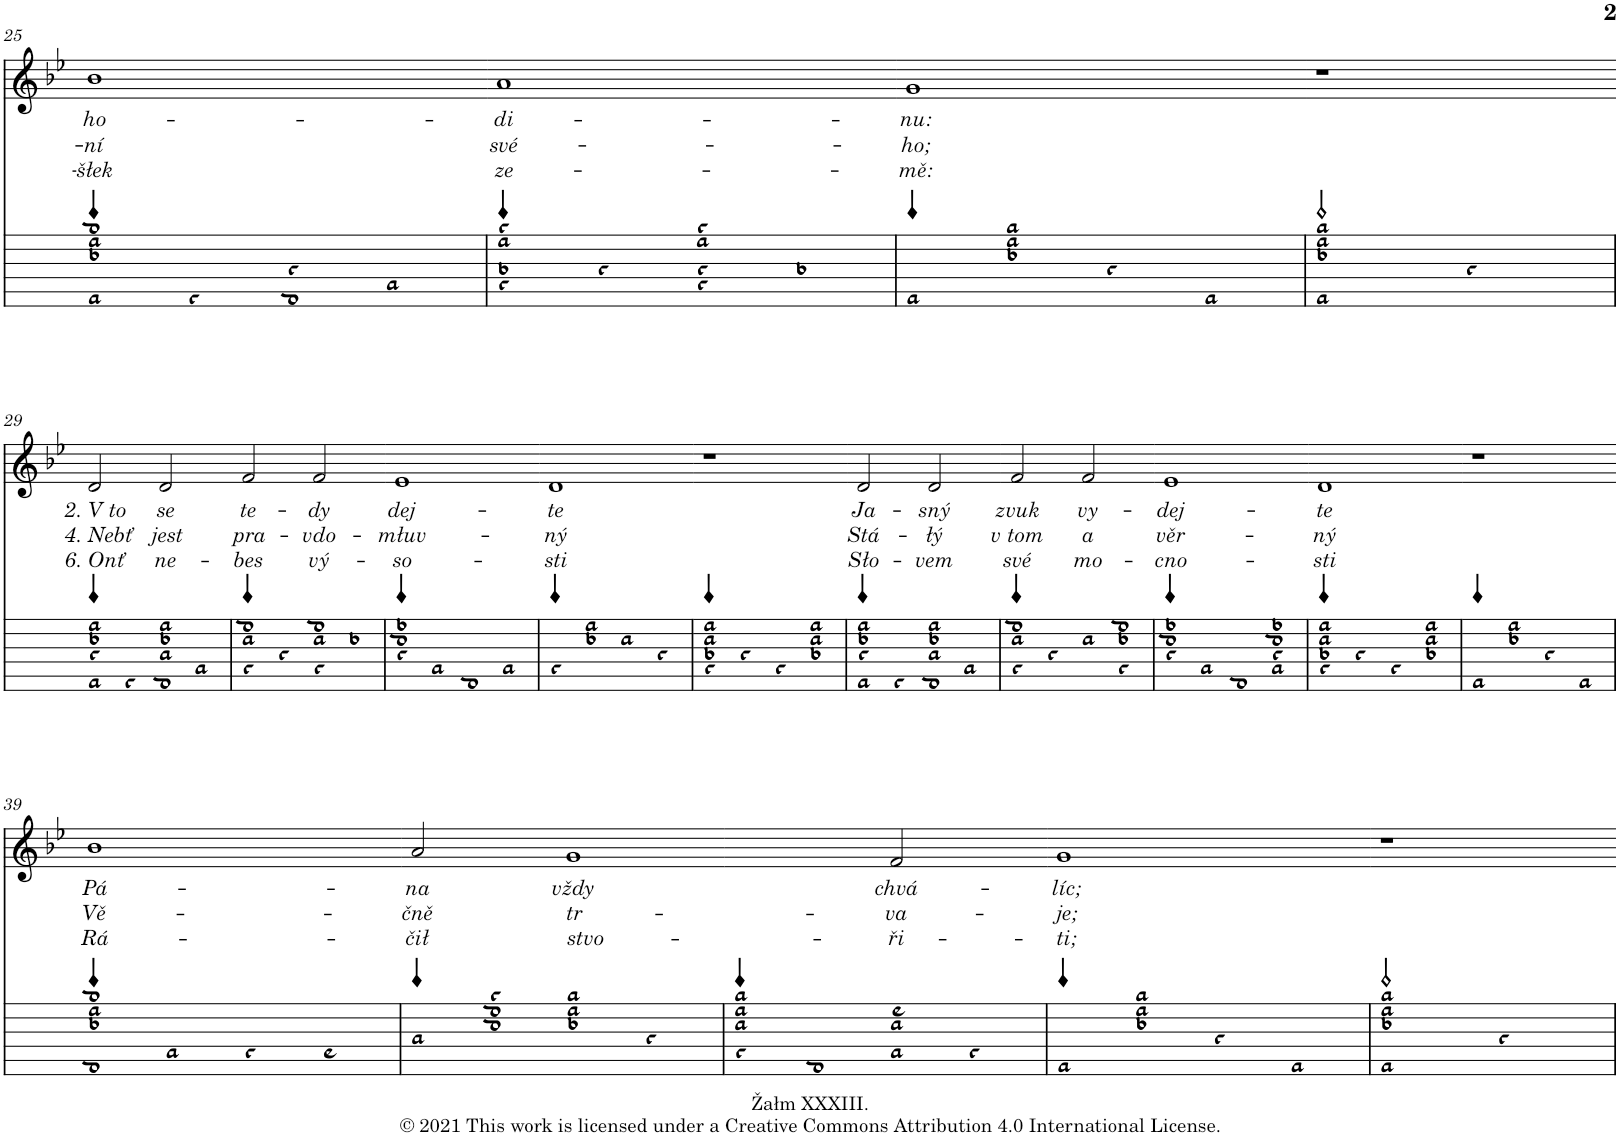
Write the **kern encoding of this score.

**kern	**kern	**text	**text	**text
*part2	*part1	*part1	*part1	*part1
*staff2	*staff1	*staff1	*staff1	*staff1
*I"Loutna (tabulatura)	*I"Zpěv	*	*	*
!!LO:PB:g=z
*	*clefG2	*	*	*
*k[]	*k[b-e-]	*	*	*
*M2/2	*M2/2	*	*	*
*met(c|)	*met(c|)	*	*	*
=25	=25	=25	=25	=25
!	!	!LO:LY:b	!LO:LY:b	!LO:LY:b
4GG 4B- 4d 4b-	1b-	ho-	-ní	-šłek
4AA	.	.	.	.
4AA# 4G	.	.	.	.
4C	.	.	.	.
=26	=26	=26	=26	=26
!	!	!LO:LY:b	!LO:LY:b	!LO:LY:b
4D 4F# 4d 4a	1a	-di-	své-	ze-
4G	.	.	.	.
4D 4G 4d 4a	.	.	.	.
4F#	.	.	.	.
=27	=27	=27	=27	=27
!	!	!LO:LY:b	!LO:LY:b	!LO:LY:b
4GG	1g	-nu:	-ho;	-mě:
4B- 4d 4g	.	.	.	.
4G	.	.	.	.
4GG	.	.	.	.
=28	=28	=28	=28	=28
2GG 2B- 2d 2g	1r	.	.	.
2G	.	.	.	.
!!LO:LB:g=z
=29	=29	=29	=29	=29
!	!	!LO:LY:b	!LO:LY:b	!LO:LY:b
4GG 4G 4B- 4d	2d/	2. V to	4. Nebť	6. Onť
4AA	.	.	.	.
!	!	!LO:LY:b	!LO:LY:b	!LO:LY:b
4BB- 4F 4B- 4d	2d/	se	jest	ne-
4C	.	.	.	.
=30	=30	=30	=30	=30
!	!	!LO:LY:b	!LO:LY:b	!LO:LY:b
4D 4A 4f	2f/	te-	pra-	-bes
4G	.	.	.	.
!	!	!LO:LY:b	!LO:LY:b	!LO:LY:b
4D 4A 4f	2f/	-dy	-vdo-	vý-
4B-	.	.	.	.
=31	=31	=31	=31	=31
!	!	!LO:LY:b	!LO:LY:b	!LO:LY:b
4G 4c 4e-	1e-	dej-	-młuv-	-so-
4C	.	.	.	.
4BB-	.	.	.	.
4C	.	.	.	.
=32	=32	=32	=32	=32
!	!	!LO:LY:b	!LO:LY:b	!LO:LY:b
4D	1d	-te	ný	-sti
4B- 4d	.	.	.	.
4A	.	.	.	.
4G	.	.	.	.
=33	=33	=33	=33	=33
4D 4F# 4A 4d	1r	.	.	.
4G	.	.	.	.
4D	.	.	.	.
4F# 4A 4d	.	.	.	.
=34	=34	=34	=34	=34
!	!	!LO:LY:b	!LO:LY:b	!LO:LY:b
4GG 4G 4B- 4d	2d/	Ja-	Stá-	Sło-
4AA	.	.	.	.
!	!	!LO:LY:b	!LO:LY:b	!LO:LY:b
4BB- 4F 4B- 4d	2d/	-sný	-łý	-vem
4C	.	.	.	.
=35	=35	=35	=35	=35
!	!	!LO:LY:b	!LO:LY:b	!LO:LY:b
4D 4A 4f	2f/	zvuk	v tom	své
4G	.	.	.	.
!	!	!LO:LY:b	!LO:LY:b	!LO:LY:b
4A	2f/	vy-	a	mo-
4D 4B- 4f	.	.	.	.
=36	=36	=36	=36	=36
!	!	!LO:LY:b	!LO:LY:b	!LO:LY:b
4G 4c 4e-	1e-	-dej-	věr-	-cno-
4C	.	.	.	.
4BB-	.	.	.	.
4C 4G 4c 4e-	.	.	.	.
=37	=37	=37	=37	=37
!	!	!LO:LY:b	!LO:LY:b	!LO:LY:b
4D 4F# 4A 4d	1d	-te	-ný	-sti
4G	.	.	.	.
4D	.	.	.	.
4F# 4A 4d	.	.	.	.
=38	=38	=38	=38	=38
4GG	1r	.	.	.
4B- 4d	.	.	.	.
4G	.	.	.	.
4GG	.	.	.	.
!!LO:LB:g=z
=39	=39	=39	=39	=39
!	!	!LO:LY:b	!LO:LY:b	!LO:LY:b
4BB- 4B- 4d 4b-	1b-	Pá-	Vě-	Rá-
4C	.	.	.	.
4D	.	.	.	.
4E	.	.	.	.
=40	=40	=40	=40	=40
!	!	!LO:LY:b	!LO:LY:b	!LO:LY:b
4F	2a/	-na	-čně	-čił
4c 4f 4a	.	.	.	.
!	!	!LO:LY:b	!LO:LY:b	!LO:LY:b
4B- 4d 4g	[2g	vždy	tr-	stvo-
4G	.	.	.	.
=41	=41	=41	=41	=41
4D 4A 4d 4g	2g/]	.	.	.
4BB-	.	.	.	.
!	!	!LO:LY:b	!LO:LY:b	!LO:LY:b
4C 4A 4f#	2f/	chvá-	-va-	-ři-
4D	.	.	.	.
=42	=42	=42	=42	=42
!	!	!LO:LY:b	!LO:LY:b	!LO:LY:b
4GG	1g	-líc;	-je;	-ti;
4B- 4d 4g	.	.	.	.
4G	.	.	.	.
4GG	.	.	.	.
=43	=43	=43	=43	=43
2GG 2B- 2d 2g	1r	.	.	.
2G	.	.	.	.
=	=	=	=	=
*-	*-	*-	*-	*-
